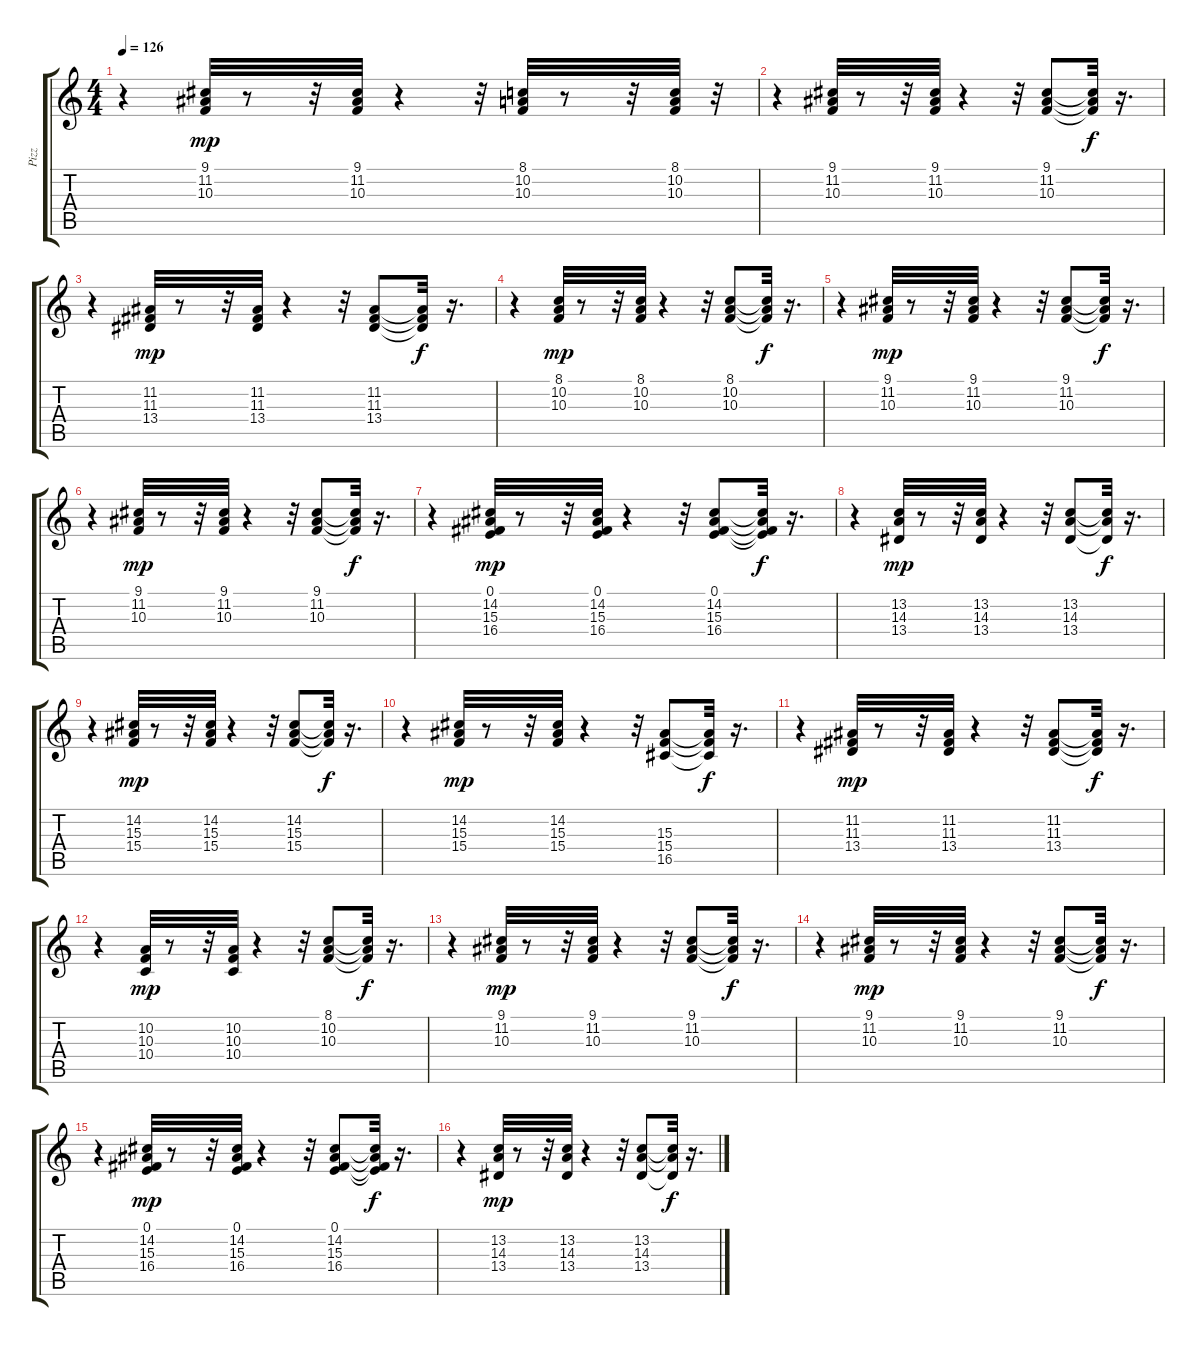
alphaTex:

\track ("Pizz" "Pizz") {instrument pizzicatostrings}
\staff {score tabs}
\tuning (E4 B3 G3 D3 A2 E2) {hide}
\ts (4 4)
\tempo 126
\clef g2
\ks c
r.4{dy mp} (9.1 11.2 10.3).32 r.8 r.32 (9.1 11.2 10.3).32 r.4 r.32 (8.1 10.2 10.3).32 r.8 r.32 (8.1 10.2 10.3).32 r.32 |
r.4 (9.1 11.2 10.3).32 r.8 r.32 (9.1 11.2 10.3).32 r.4 r.32 (9.1 11.2 10.3).8 (9.1{t} 11.2{t} 10.3{t}).32{dy f} r.16{d} |
r.4 (11.2 11.3 13.4).32{dy mp} r.8 r.32 (11.2 11.3 13.4).32 r.4 r.32 (11.2 11.3 13.4).8 (11.2{t} 11.3{t} 13.4{t}).32{dy f} r.16{d} |
r.4 (8.1 10.2 10.3).32{dy mp} r.8 r.32 (8.1 10.2 10.3).32 r.4 r.32 (8.1 10.2 10.3).8 (8.1{t} 10.2{t} 10.3{t}).32{dy f} r.16{d} |
r.4 (9.1 11.2 10.3).32{dy mp} r.8 r.32 (9.1 11.2 10.3).32 r.4 r.32 (9.1 11.2 10.3).8 (9.1{t} 11.2{t} 10.3{t}).32{dy f} r.16{d} |
r.4 (9.1 11.2 10.3).32{dy mp} r.8 r.32 (9.1 11.2 10.3).32 r.4 r.32 (9.1 11.2 10.3).8 (9.1{t} 11.2{t} 10.3{t}).32{dy f} r.16{d} |
r.4 (0.1 14.2 15.3 16.4).32{dy mp} r.8 r.32 (0.1 14.2 15.3 16.4).32 r.4 r.32 (0.1 14.2 15.3 16.4).8 (0.1{t} 14.2{t} 15.3{t} 16.4{t}).32{dy f} r.16{d} |
r.4 (13.2 14.3 13.4).32{dy mp} r.8 r.32 (13.2 14.3 13.4).32 r.4 r.32 (13.2 14.3 13.4).8 (13.2{t} 14.3{t} 13.4{t}).32{dy f} r.16{d} |
r.4 (14.2 15.3 15.4).32{dy mp} r.8 r.32 (14.2 15.3 15.4).32 r.4 r.32 (14.2 15.3 15.4).8 (14.2{t} 15.3{t} 15.4{t}).32{dy f} r.16{d} |
r.4 (14.2 15.3 15.4).32{dy mp} r.8 r.32 (14.2 15.3 15.4).32 r.4 r.32 (15.3 15.4 16.5).8 (15.3{t} 15.4{t} 16.5{t}).32{dy f} r.16{d} |
r.4 (11.2 11.3 13.4).32{dy mp} r.8 r.32 (11.2 11.3 13.4).32 r.4 r.32 (11.2 11.3 13.4).8 (11.2{t} 11.3{t} 13.4{t}).32{dy f} r.16{d} |
r.4 (10.2 10.3 10.4).32{dy mp} r.8 r.32 (10.2 10.3 10.4).32 r.4 r.32 (8.1 10.2 10.3).8 (8.1{t} 10.2{t} 10.3{t}).32{dy f} r.16{d} |
r.4 (9.1 11.2 10.3).32{dy mp} r.8 r.32 (9.1 11.2 10.3).32 r.4 r.32 (9.1 11.2 10.3).8 (9.1{t} 11.2{t} 10.3{t}).32{dy f} r.16{d} |
r.4 (9.1 11.2 10.3).32{dy mp} r.8 r.32 (9.1 11.2 10.3).32 r.4 r.32 (9.1 11.2 10.3).8 (9.1{t} 11.2{t} 10.3{t}).32{dy f} r.16{d} |
r.4 (0.1 14.2 15.3 16.4).32{dy mp} r.8 r.32 (0.1 14.2 15.3 16.4).32 r.4 r.32 (0.1 14.2 15.3 16.4).8 (0.1{t} 14.2{t} 15.3{t} 16.4{t}).32{dy f} r.16{d} |
r.4 (13.2 14.3 13.4).32{dy mp} r.8 r.32 (13.2 14.3 13.4).32 r.4 r.32 (13.2 14.3 13.4).8 (13.2{t} 14.3{t} 13.4{t}).32{dy f} r.16{d}
